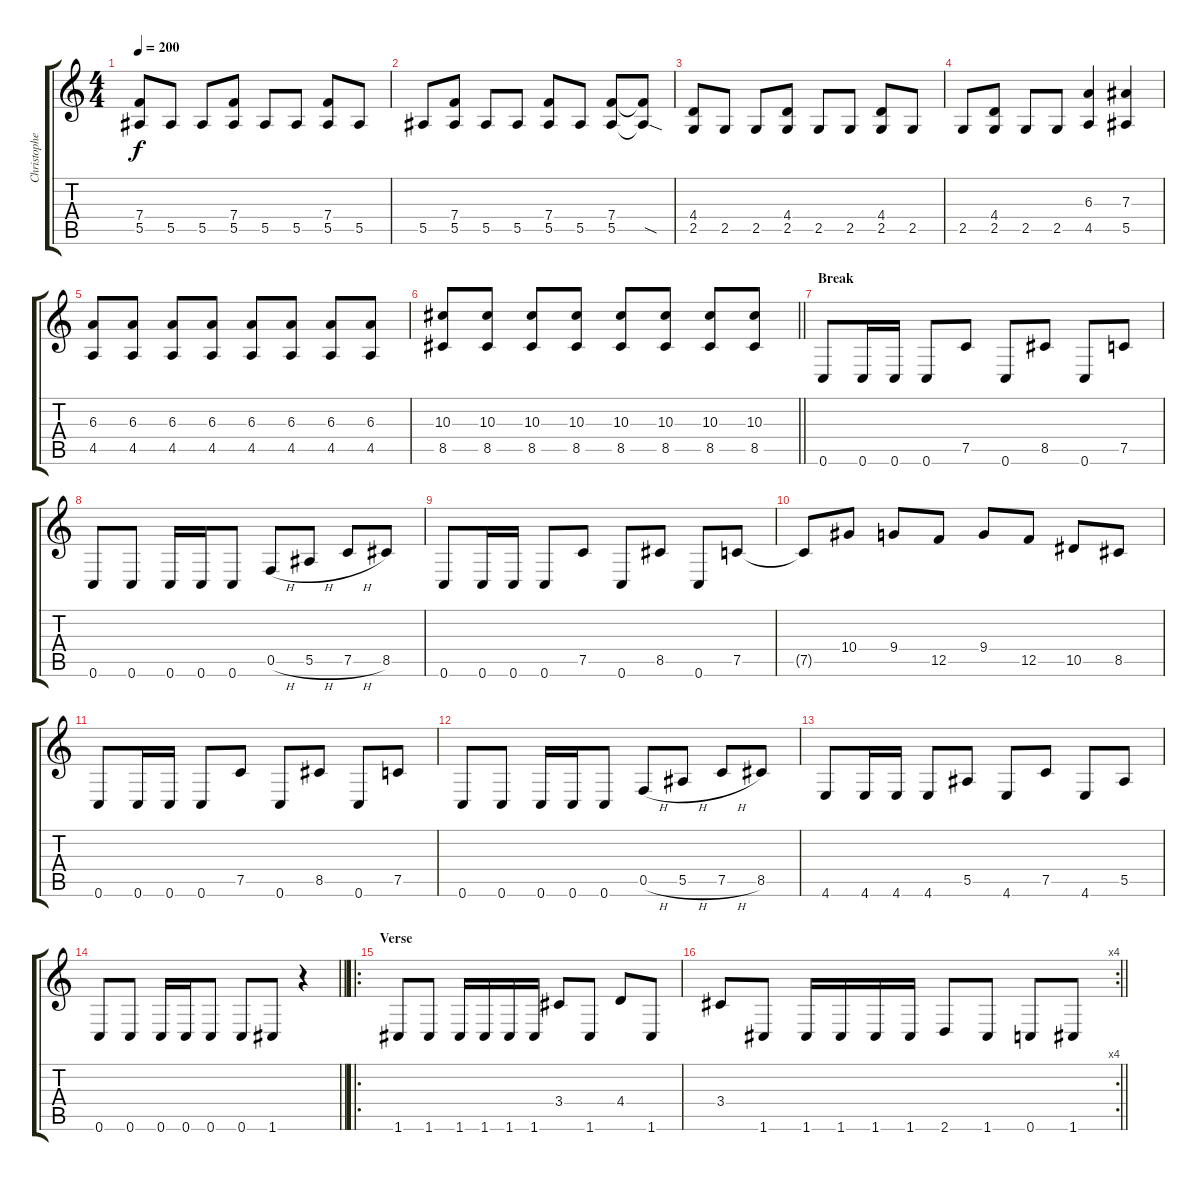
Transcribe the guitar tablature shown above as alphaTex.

\track ("Christopher Amott" "Christophe") {instrument distortionguitar}
\staff {score tabs}
\tuning (C4 G3 Eb3 Bb2 F2 C2) {hide}
\ts (4 4)
\tempo 200
\clef g2
\ks c
(7.4 5.5).8{dy f} 5.5.8 5.5.8 (7.4 5.5).8 5.5.8 5.5.8 (7.4 5.5).8 5.5.8 |
5.5.8 (7.4 5.5).8 5.5.8 5.5.8 (7.4 5.5).8 5.5.8 (7.4 5.5).8 (7.4{t} 5.5{sod t}).8 |
(4.4 2.5).8 2.5.8 2.5.8 (4.4 2.5).8 2.5.8 2.5.8 (4.4 2.5).8 2.5.8 |
2.5.8 (4.4 2.5).8 2.5.8 2.5.8 (6.3 4.5).4 (7.3 5.5).4 |
(6.3 4.5).8 (6.3 4.5).8 (6.3 4.5).8 (6.3 4.5).8 (6.3 4.5).8 (6.3 4.5).8 (6.3 4.5).8 (6.3 4.5).8 |
\barLineRight lightlight
(10.3 8.5).8 (10.3 8.5).8 (10.3 8.5).8 (10.3 8.5).8 (10.3 8.5).8 (10.3 8.5).8 (10.3 8.5).8 (10.3 8.5).8 |
\section ("" "Break")
0.6.8 0.6.16 0.6.16 0.6.8 7.5.8 0.6.8 8.5.8 0.6.8 7.5.8 |
0.6.8 0.6.8 0.6.16 0.6.16 0.6.8 0.5{h}.8 5.5{h}.8 7.5{h}.8 8.5.8 |
0.6.8 0.6.16 0.6.16 0.6.8 7.5.8 0.6.8 8.5.8 0.6.8 7.5.8 |
7.5{t}.8 10.4.8 9.4.8 12.5.8 9.4.8 12.5.8 10.5.8 8.5.8 |
0.6.8 0.6.16 0.6.16 0.6.8 7.5.8 0.6.8 8.5.8 0.6.8 7.5.8 |
0.6.8 0.6.8 0.6.16 0.6.16 0.6.8 0.5{h}.8 5.5{h}.8 7.5{h}.8 8.5.8 |
4.6.8 4.6.16 4.6.16 4.6.8 5.5.8 4.6.8 7.5.8 4.6.8 5.5.8 |
\barLineRight lightlight
0.6.8 0.6.8 0.6.16 0.6.16 0.6.8 0.6.8 1.6.8 r.4 |
\ro
\section ("" "Verse")
1.6.8 1.6.8 1.6.16 1.6.16 1.6.16 1.6.16 3.4.8 1.6.8 4.4.8 1.6.8 |
\rc 4
\barLineRight lightlight
3.4.8 1.6.8 1.6.16 1.6.16 1.6.16 1.6.16 2.6.8 1.6.8 0.6.8 1.6.8
